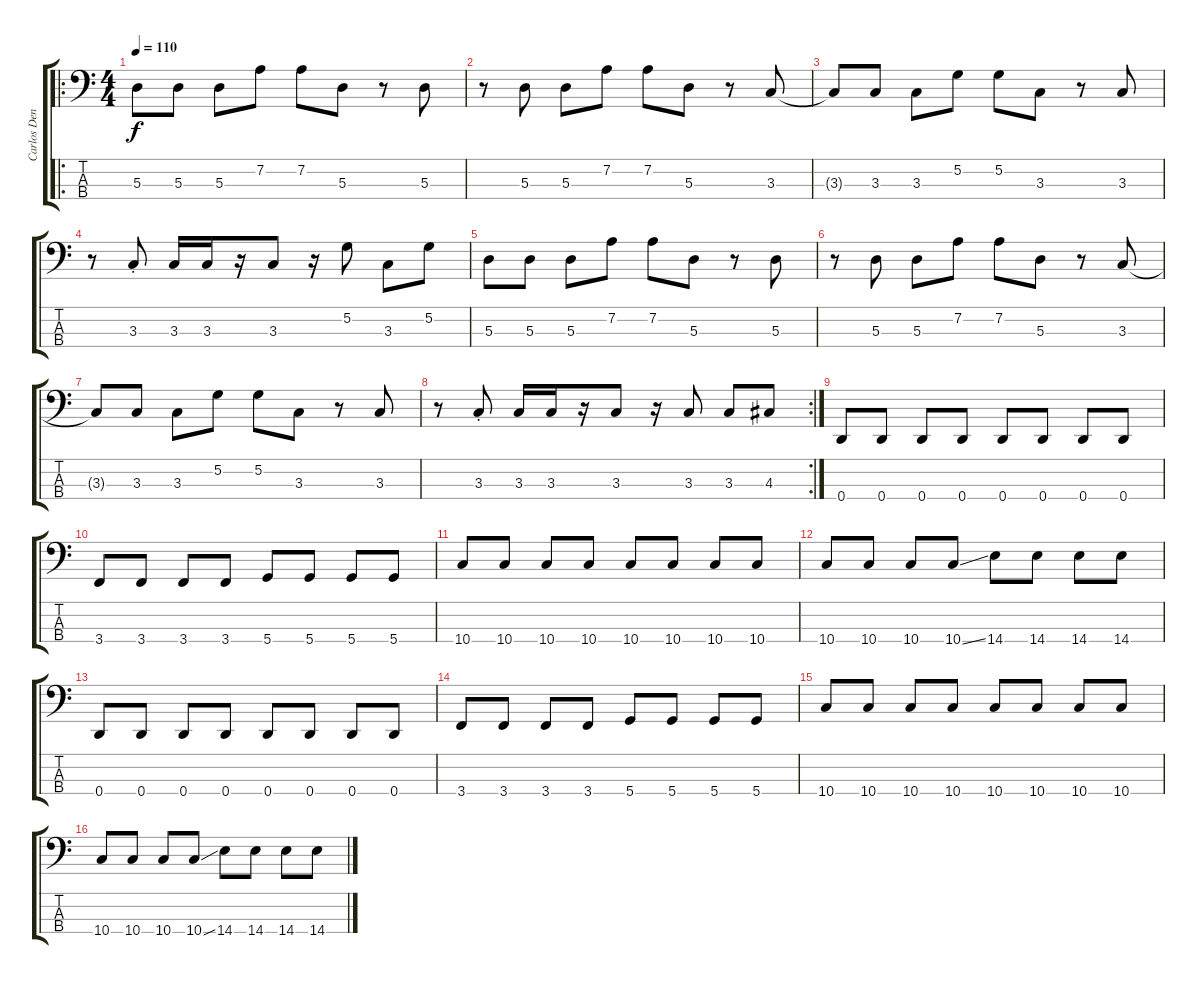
\track ("Carlos Dengler (Bass)" "Carlos Den") {instrument electricbassfinger}
\staff {score tabs}
\tuning (G2 D2 A1 D1) {hide}
\ro
\ts (4 4)
\tempo 110
\clef f4
\ks c
5.3.8{dy f} 5.3.8 5.3.8 7.2.8 7.2.8 5.3.8 r.8 5.3.8 |
r.8 5.3.8 5.3.8 7.2.8 7.2.8 5.3.8 r.8 3.3.8 |
3.3{t}.8 3.3.8 3.3.8 5.2.8 5.2.8 3.3.8 r.8 3.3.8 |
r.8 3.3{st}.8 3.3.16 3.3.16 r.16 3.3.8 r.16 5.2.8 3.3.8 5.2.8 |
5.3.8 5.3.8 5.3.8 7.2.8 7.2.8 5.3.8 r.8 5.3.8 |
r.8 5.3.8 5.3.8 7.2.8 7.2.8 5.3.8 r.8 3.3.8 |
3.3{t}.8 3.3.8 3.3.8 5.2.8 5.2.8 3.3.8 r.8 3.3.8 |
\rc 2
r.8 3.3{st}.8 3.3.16 3.3.16 r.16 3.3.8 r.16 3.3.8 3.3.8 4.3.8 |
0.4.8 0.4.8 0.4.8 0.4.8 0.4.8 0.4.8 0.4.8 0.4.8 |
3.4.8 3.4.8 3.4.8 3.4.8 5.4.8 5.4.8 5.4.8 5.4.8 |
10.4.8 10.4.8 10.4.8 10.4.8 10.4.8 10.4.8 10.4.8 10.4.8 |
10.4.8 10.4.8 10.4.8 10.4{ss}.8 14.4.8 14.4.8 14.4.8 14.4.8 |
0.4.8 0.4.8 0.4.8 0.4.8 0.4.8 0.4.8 0.4.8 0.4.8 |
3.4.8 3.4.8 3.4.8 3.4.8 5.4.8 5.4.8 5.4.8 5.4.8 |
10.4.8 10.4.8 10.4.8 10.4.8 10.4.8 10.4.8 10.4.8 10.4.8 |
10.4.8 10.4.8 10.4.8 10.4{ss}.8 14.4.8 14.4.8 14.4.8 14.4.8
